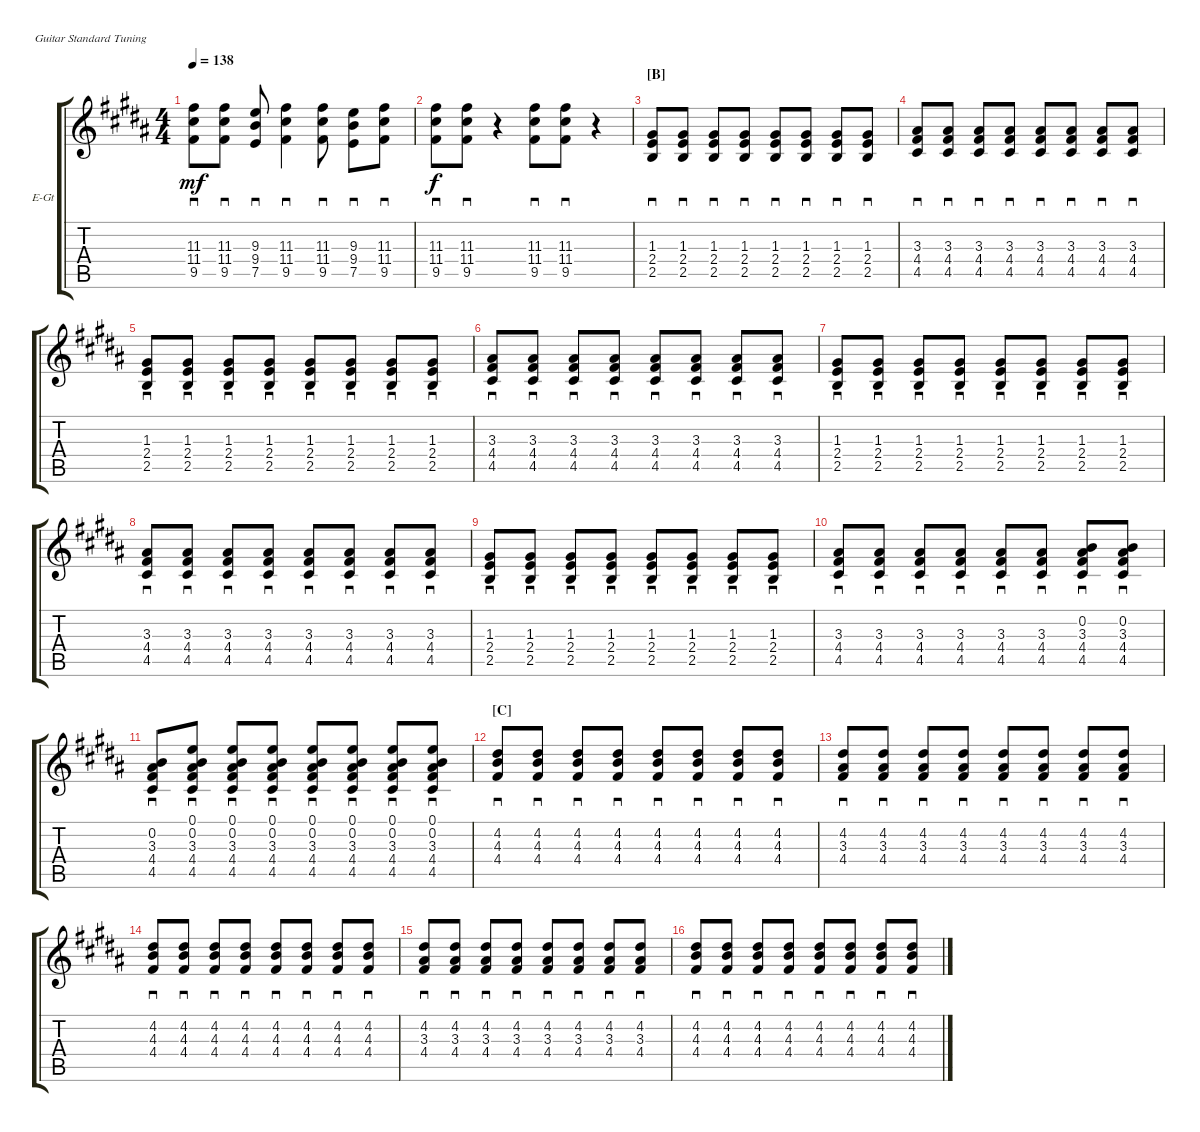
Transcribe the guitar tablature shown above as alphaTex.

\bracketExtendMode groupsimilarinstruments
\firstSystemTrackNameOrientation horizontal
\otherSystemsTrackNameOrientation horizontal
\track ("Nick Valensi" "E-Gt") {instrument overdrivenguitar}
\staff {score tabs}
\tuning (E4 B3 G3 D3 A2 E2)
\ts (4 4)
\tempo 138
\clef g2
\ks b
(11.3 11.4 9.5).8{sd dy mf} (11.3 11.4 9.5).8{sd} (9.3 9.4 7.5).8{sd} (11.3 11.4 9.5).4{sd} (11.3 11.4 9.5).8{sd} (9.3 9.4 7.5).8{sd} (11.3 11.4 9.5).8{sd} |
(11.3 11.4 9.5).8{sd dy f} (11.3 11.4 9.5).8{sd} r.4 (11.3 11.4 9.5).8{sd} (11.3 11.4 9.5).8{sd} r.4 |
\section ("B" "")
(2.5 2.4 1.3).8{sd} (2.5 2.4 1.3).8{sd} (2.5 2.4 1.3).8{sd} (2.5 2.4 1.3).8{sd} (2.5 2.4 1.3).8{sd} (2.5 2.4 1.3).8{sd} (2.5 2.4 1.3).8{sd} (2.5 2.4 1.3).8{sd} |
(4.5 4.4 3.3).8{sd} (4.5 4.4 3.3).8{sd} (4.5 4.4 3.3).8{sd} (4.5 4.4 3.3).8{sd} (4.5 4.4 3.3).8{sd} (4.5 4.4 3.3).8{sd} (4.5 4.4 3.3).8{sd} (4.5 4.4 3.3).8{sd} |
(2.5 2.4 1.3).8{sd} (2.5 2.4 1.3).8{sd} (2.5 2.4 1.3).8{sd} (2.5 2.4 1.3).8{sd} (2.5 2.4 1.3).8{sd} (2.5 2.4 1.3).8{sd} (2.5 2.4 1.3).8{sd} (2.5 2.4 1.3).8{sd} |
(4.5 4.4 3.3).8{sd} (4.5 4.4 3.3).8{sd} (4.5 4.4 3.3).8{sd} (4.5 4.4 3.3).8{sd} (4.5 4.4 3.3).8{sd} (4.5 4.4 3.3).8{sd} (4.5 4.4 3.3).8{sd} (4.5 4.4 3.3).8{sd} |
(2.5 2.4 1.3).8{sd} (2.5 2.4 1.3).8{sd} (2.5 2.4 1.3).8{sd} (2.5 2.4 1.3).8{sd} (2.5 2.4 1.3).8{sd} (2.5 2.4 1.3).8{sd} (2.5 2.4 1.3).8{sd} (2.5 2.4 1.3).8{sd} |
(4.5 4.4 3.3).8{sd} (4.5 4.4 3.3).8{sd} (4.5 4.4 3.3).8{sd} (4.5 4.4 3.3).8{sd} (4.5 4.4 3.3).8{sd} (4.5 4.4 3.3).8{sd} (4.5 4.4 3.3).8{sd} (4.5 4.4 3.3).8{sd} |
(2.5 2.4 1.3).8{sd} (2.5 2.4 1.3).8{sd} (2.5 2.4 1.3).8{sd} (2.5 2.4 1.3).8{sd} (2.5 2.4 1.3).8{sd} (2.5 2.4 1.3).8{sd} (2.5 2.4 1.3).8{sd} (2.5 2.4 1.3).8{sd} |
(4.5 4.4 3.3).8{sd} (4.5 4.4 3.3).8{sd} (4.5 4.4 3.3).8{sd} (4.5 4.4 3.3).8{sd} (4.5 4.4 3.3).8{sd} (4.5 4.4 3.3).8{sd} (4.5 4.4 3.3 0.2).8{sd} (4.5 4.4 3.3 0.2).8{sd} |
(4.5 4.4 3.3 0.2).8{sd} (4.5 4.4 3.3 0.2 0.1).8{sd} (4.5 4.4 3.3 0.2 0.1).8{sd} (4.5 4.4 3.3 0.2 0.1).8{sd} (4.5 4.4 3.3 0.2 0.1).8{sd} (4.5 4.4 3.3 0.2 0.1).8{sd} (4.5 4.4 3.3 0.2 0.1).8{sd} (4.5 4.4 3.3 0.2 0.1).8{sd} |
\section ("C" "")
(4.2 4.3 4.4).8{sd} (4.2 4.3 4.4).8{sd} (4.2 4.3 4.4).8{sd} (4.2 4.3 4.4).8{sd} (4.2 4.3 4.4).8{sd} (4.2 4.3 4.4).8{sd} (4.2 4.3 4.4).8{sd} (4.2 4.3 4.4).8{sd} |
(4.2 3.3 4.4).8{sd} (4.2 3.3 4.4).8{sd} (4.2 3.3 4.4).8{sd} (4.2 3.3 4.4).8{sd} (4.2 3.3 4.4).8{sd} (4.2 3.3 4.4).8{sd} (4.2 3.3 4.4).8{sd} (4.2 3.3 4.4).8{sd} |
(4.2 4.3 4.4).8{sd} (4.2 4.3 4.4).8{sd} (4.2 4.3 4.4).8{sd} (4.2 4.3 4.4).8{sd} (4.2 4.3 4.4).8{sd} (4.2 4.3 4.4).8{sd} (4.2 4.3 4.4).8{sd} (4.2 4.3 4.4).8{sd} |
(4.2 3.3 4.4).8{sd} (4.2 3.3 4.4).8{sd} (4.2 3.3 4.4).8{sd} (4.2 3.3 4.4).8{sd} (4.2 3.3 4.4).8{sd} (4.2 3.3 4.4).8{sd} (4.2 3.3 4.4).8{sd} (4.2 3.3 4.4).8{sd} |
(4.2 4.3 4.4).8{sd} (4.2 4.3 4.4).8{sd} (4.2 4.3 4.4).8{sd} (4.2 4.3 4.4).8{sd} (4.2 4.3 4.4).8{sd} (4.2 4.3 4.4).8{sd} (4.2 4.3 4.4).8{sd} (4.2 4.3 4.4).8{sd}
